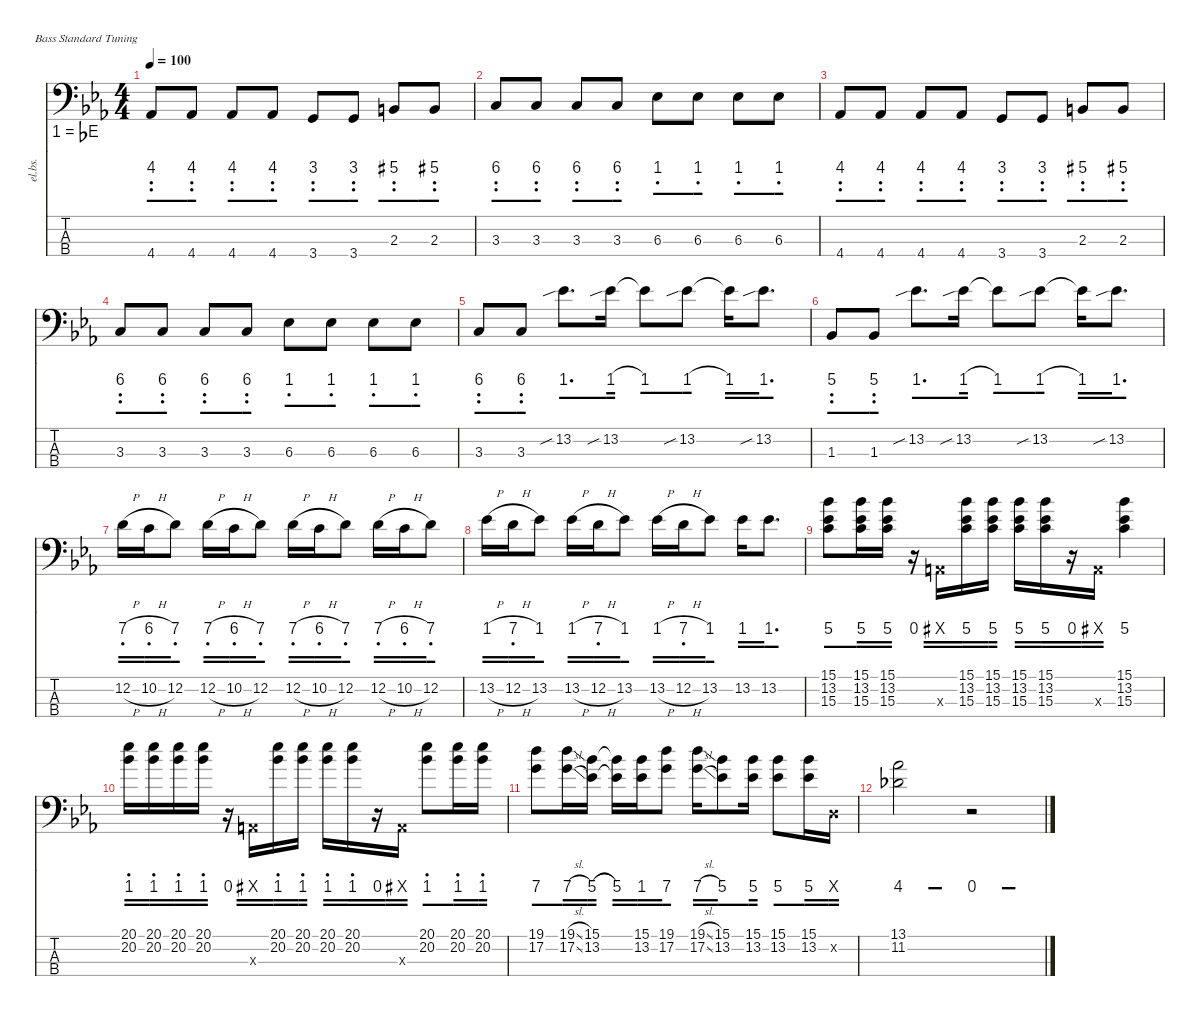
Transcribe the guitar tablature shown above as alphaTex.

\defaultSystemsLayout 4
\hideDynamics
\bracketExtendMode nobrackets
\track ("Electric Bass" "el.bs.") {instrument electricbassfinger}
\staff {score tabs numbered}
\tuning (G2 D2 A1 E1)
\ts (4 4)
\tempo 100
\clef f4
\ks eb
4.4{acc b}.8{dy mf beam Up} 4.4{acc b}.8{beam Up} 4.4{acc b}.8{beam Up} 4.4{acc b}.8{beam Up} 3.4{acc forcenatural}.8{beam Up} 3.4{acc forcenatural}.8{beam Up} 2.3{acc forcenatural}.8{beam Up} 2.3{acc forcenatural}.8{beam Up} |
3.3{acc forcenatural}.8{beam Up} 3.3{acc forcenatural}.8{beam Up} 3.3{acc forcenatural}.8{beam Up} 3.3{acc forcenatural}.8{beam Up} 6.3{acc b}.8{beam Down} 6.3{acc b}.8{beam Down} 6.3{acc b}.8{beam Down} 6.3{acc b}.8{beam Down} |
4.4{acc b}.8{beam Up} 4.4{acc b}.8{beam Up} 4.4{acc b}.8{beam Up} 4.4{acc b}.8{beam Up} 3.4{acc forcenatural}.8{beam Up} 3.4{acc forcenatural}.8{beam Up} 2.3{acc forcenatural}.8{beam Up} 2.3{acc forcenatural}.8{beam Up} |
3.3{acc forcenatural}.8{beam Up} 3.3{acc forcenatural}.8{beam Up} 3.3{acc forcenatural}.8{beam Up} 3.3{acc forcenatural}.8{beam Up} 6.3{acc b}.8{beam Down} 6.3{acc b}.8{beam Down} 6.3{acc b}.8{beam Down} 6.3{acc b}.8{beam Down} |
3.3{acc forcenatural}.8{beam Up} 3.3{acc forcenatural}.8{beam Up} 13.2{sib acc b}.8{d beam Down} 13.2{sib acc b}.16{beam Down} 13.2{t acc b}.8{beam Down} 13.2{sib acc b}.8{beam Down} 13.2{t acc b}.16{beam Down} 13.2{sib acc b}.8{d beam Down} |
1.3{acc b}.8{beam Up} 1.3{acc b}.8{beam Up} 13.2{sib acc b}.8{d beam Down} 13.2{sib acc b}.16{beam Down} 13.2{t acc b}.8{beam Down} 13.2{sib acc b}.8{beam Down} 13.2{t acc b}.16{beam Down} 13.2{sib acc b}.8{d beam Down} |
12.2{h acc forcenatural}.16{beam Down} 10.2{h acc forcenatural}.16{beam Down} 12.2{acc forcenatural}.8{beam Down} 12.2{h acc forcenatural}.16{beam Down} 10.2{h acc forcenatural}.16{beam Down} 12.2{acc forcenatural}.8{beam Down} 12.2{h acc forcenatural}.16{beam Down} 10.2{h acc forcenatural}.16{beam Down} 12.2{acc forcenatural}.8{beam Down} 12.2{h acc forcenatural}.16{beam Down} 10.2{h acc forcenatural}.16{beam Down} 12.2{acc forcenatural}.8{beam Down} |
13.2{h acc b}.16{beam Down} 12.2{h acc forcenatural}.16{beam Down} 13.2{acc b}.8{beam Down} 13.2{h acc b}.16{beam Down} 12.2{h acc forcenatural}.16{beam Down} 13.2{acc b}.8{beam Down} 13.2{h acc b}.16{beam Down} 12.2{h acc forcenatural}.16{beam Down} 13.2{acc b}.8{beam Down} 13.2{acc b}.16{beam Down} 13.2{acc b}.8{d beam Down} |
(15.1{acc b} 13.2{acc b} 15.3{acc forcenatural}).8{beam Down} (15.1{acc b} 13.2{acc b} 15.3{acc forcenatural}).16{beam Down} (15.1{acc b} 13.2{acc b} 15.3{acc forcenatural}).16{beam Down} r.16{beam Down} 0.3{x acc forcenatural}.16{beam Down} (15.1{acc b} 13.2{acc b} 15.3{acc forcenatural}).16{beam Down} (15.1{acc b} 13.2{acc b} 15.3{acc forcenatural}).16{beam Down} (15.1{acc b} 13.2{acc b} 15.3{acc forcenatural}).16{beam Down} (15.1{acc b} 13.2{acc b} 15.3{acc forcenatural}).16{beam Down} r.16{beam Down} 0.3{x acc forcenatural}.16{beam Down} (15.1{acc b} 13.2{acc b} 15.3{acc forcenatural}).4{beam Down} |
(20.1{acc b} 20.2{acc b}).16{beam Down} (20.1{acc b} 20.2{acc b}).16{beam Down} (20.1{acc b} 20.2{acc b}).16{beam Down} (20.1{acc b} 20.2{acc b}).16{beam Down} r.16{beam Down} 0.3{x acc forcenatural}.16{beam Down} (20.1{acc b} 20.2{acc b}).16{beam Down} (20.1{acc b} 20.2{acc b}).16{beam Down} (20.1{acc b} 20.2{acc b}).16{beam Down} (20.1{acc b} 20.2{acc b}).16{beam Down} r.16{beam Down} 0.3{x acc forcenatural}.16{beam Down} (20.1{acc b} 20.2{acc b}).8{beam Down} (20.1{acc b} 20.2{acc b}).16{beam Down} (20.1{acc b} 20.2{acc b}).16{beam Down} |
(19.1{acc forcenatural} 17.2{acc forcenatural}).8{beam Down} (19.1{sl acc forcenatural} 17.2{sl acc forcenatural}).16{beam Down} (15.1{acc b} 13.2{acc b}).16{beam Down} (15.1{t acc b} 13.2{t acc b}).16{beam Down} (13.2{acc b} 15.1{acc b}).16{beam Down} (19.1{acc forcenatural} 17.2{acc forcenatural}).8{beam Down} (19.1{sl acc forcenatural} 17.2{sl acc forcenatural}).16{beam Down} (15.1{acc b} 13.2{acc b}).8{beam Down} (15.1{acc b} 13.2{acc b}).16{beam Down} (15.1{acc b} 13.2{acc b}).8{beam Down} (15.1{acc b} 13.2{acc b}).16{beam Down} 0.2{x acc forcenatural}.16{beam Down} |
(13.1{acc b} 11.2{acc b}).2{beam Down} r.2{beam Down}
